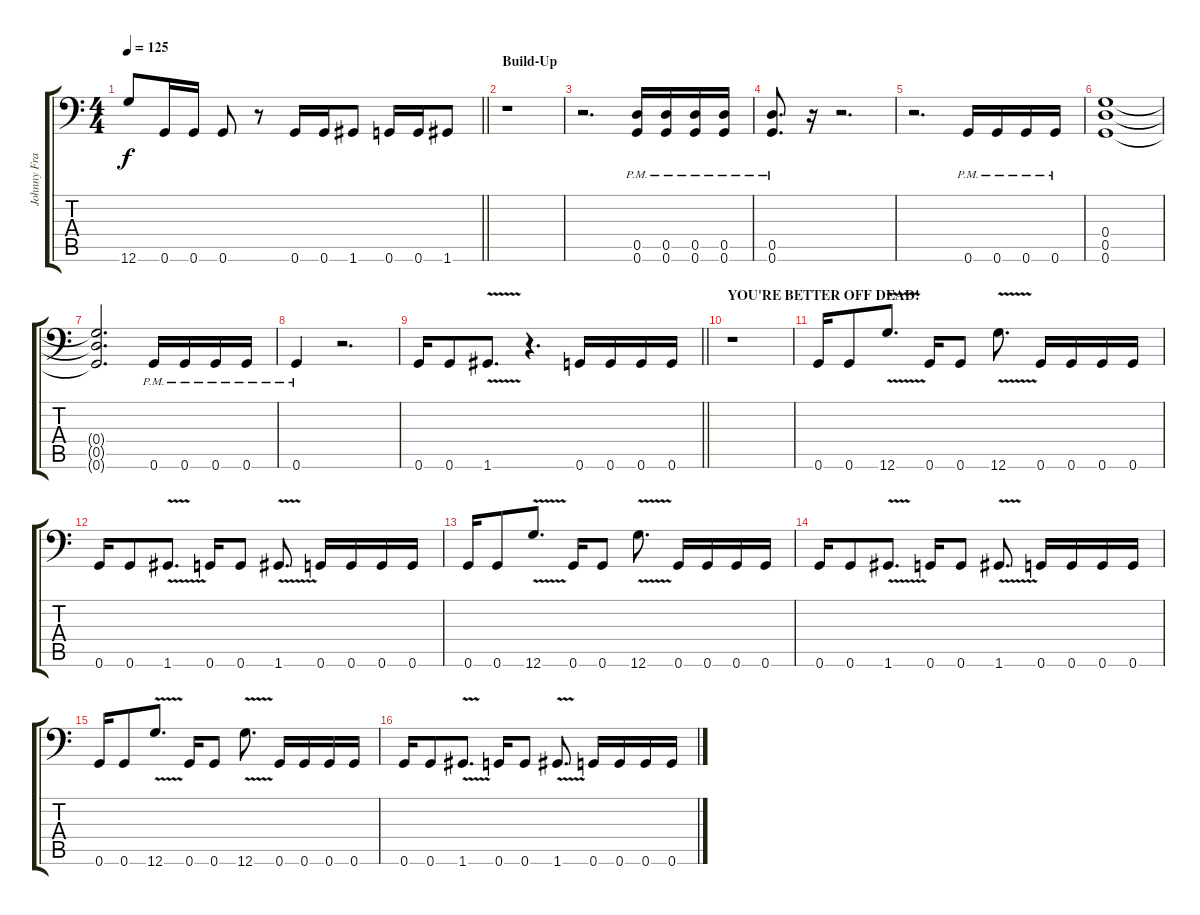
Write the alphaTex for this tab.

\track ("Johnny Franck" "Johnny Fra") {instrument distortionguitar}
\staff {score tabs}
\tuning (A3 E3 C3 G2 D2 G1) {hide}
\ts (4 4)
\tempo 125
\clef f4
\barLineRight lightlight
\ks c
12.6{t}.8{dy f} 0.6.16 0.6.16 0.6.8 r.8 0.6.16 0.6.16 1.6.8 0.6.16 0.6.16 1.6.8 |
\section ("" "Build-Up")
r.1 |
r.2{d} (0.5{pm} 0.6{pm}).16 (0.5{pm} 0.6{pm}).16 (0.5{pm} 0.6{pm}).16 (0.5{pm} 0.6{pm}).16 |
(0.5{pm} 0.6{pm}).8{d} r.16 r.2{d} |
r.2{d} 0.6{pm}.16 0.6{pm}.16 0.6{pm}.16 0.6{pm}.16 |
(0.4 0.5 0.6).1 |
(0.4{t} 0.5{t} 0.6{t}).2{d} 0.6{pm}.16 0.6{pm}.16 0.6{pm}.16 0.6{pm}.16 |
0.6{pm}.4 r.2{d} |
\barLineRight lightlight
0.6.16 0.6.8 1.6{v}.8{d} r.4{d} 0.6.16 0.6.16 0.6.16 0.6.16 |
\section ("" "YOU'RE BETTER OFF DEAD!")
r.1 |
0.6.16 0.6.8 12.6{v}.8{d} 0.6.16 0.6.8 12.6{v}.8{d} 0.6.16 0.6.16 0.6.16 0.6.16 |
0.6.16 0.6.8 1.6{v}.8{d} 0.6.16 0.6.8 1.6{v}.8{d} 0.6.16 0.6.16 0.6.16 0.6.16 |
0.6.16 0.6.8 12.6{v}.8{d} 0.6.16 0.6.8 12.6{v}.8{d} 0.6.16 0.6.16 0.6.16 0.6.16 |
0.6.16 0.6.8 1.6{v}.8{d} 0.6.16 0.6.8 1.6{v}.8{d} 0.6.16 0.6.16 0.6.16 0.6.16 |
0.6.16 0.6.8 12.6{v}.8{d} 0.6.16 0.6.8 12.6{v}.8{d} 0.6.16 0.6.16 0.6.16 0.6.16 |
0.6.16 0.6.8 1.6{v}.8{d} 0.6.16 0.6.8 1.6{v}.8{d} 0.6.16 0.6.16 0.6.16 0.6.16
